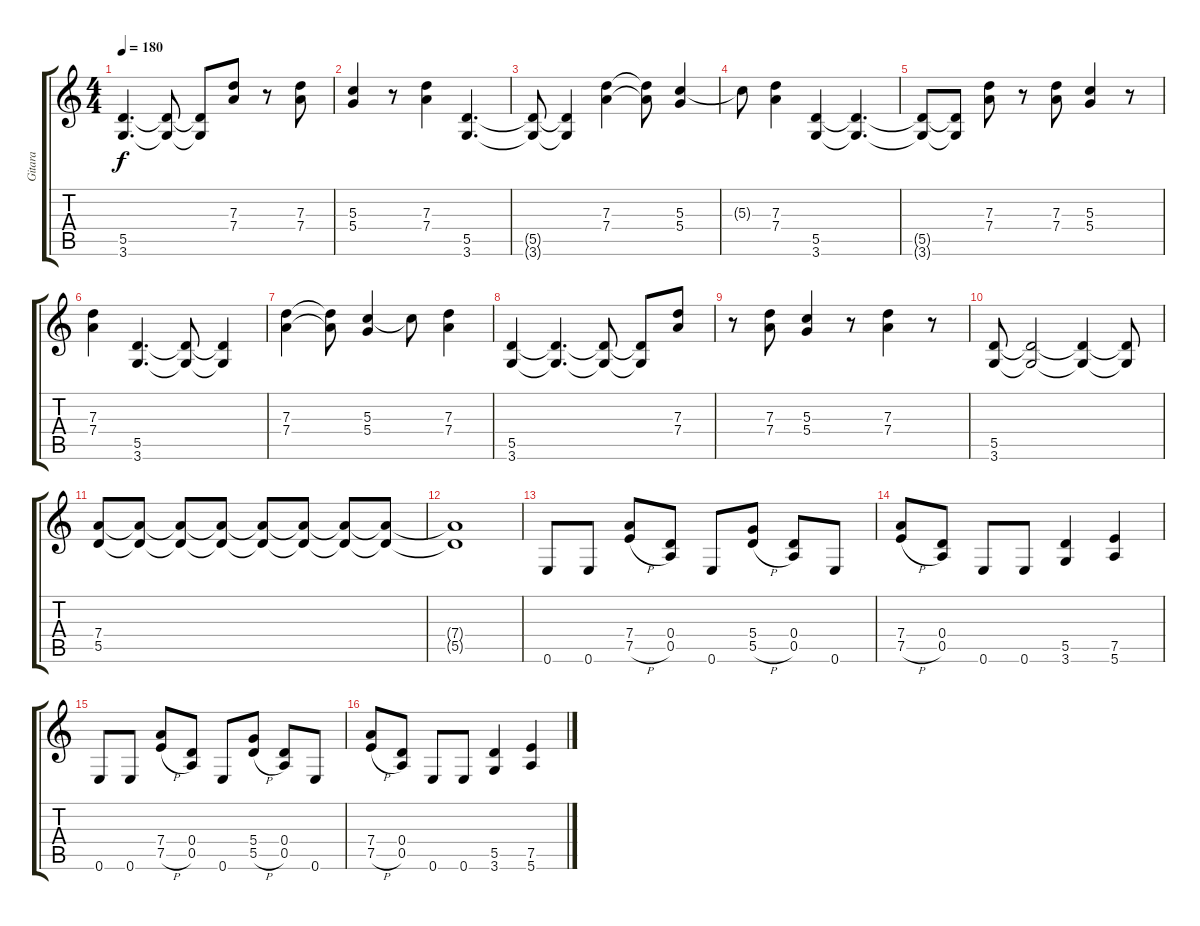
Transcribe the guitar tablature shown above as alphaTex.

\track ("Gitara" "Gitara") {instrument overdrivenguitar}
\staff {score tabs}
\tuning (E4 B3 G3 D3 A2 E2) {hide}
\ts (4 4)
\tempo 180
\clef g2
\ks c
(5.5{t} 3.6{t}).4{d dy f} (5.5{t} 3.6{t}).8 (5.5{t} 3.6{t}).8 (7.3 7.4).8 r.8 (7.3 7.4).8 |
(5.3 5.4).4 r.8 (7.3 7.4).4 (5.5 3.6).4{d} |
(5.5{t} 3.6{t}).8 (5.5{t} 3.6{t}).4 (7.3 7.4).4 (7.3{t} 7.4{t}).8 (5.3 5.4).4 |
5.3{t}.8 (7.3 7.4).4 (5.5 3.6).4 (5.5{t} 3.6{t}).4{d} |
(5.5{t} 3.6{t}).8 (5.5{t} 3.6{t}).8 (7.3 7.4).8 r.8 (7.3 7.4).8 (5.3 5.4).4 r.8 |
(7.3 7.4).4 (5.5 3.6).4{d} (5.5{t} 3.6{t}).8 (5.5{t} 3.6{t}).4 |
(7.3 7.4).4 (7.3{t} 7.4{t}).8 (5.3 5.4).4 5.3{t}.8 (7.3 7.4).4 |
(5.5 3.6).4 (5.5{t} 3.6{t}).4{d} (5.5{t} 3.6{t}).8 (5.5{t} 3.6{t}).8 (7.3 7.4).8 |
r.8 (7.3 7.4).8 (5.3 5.4).4 r.8 (7.3 7.4).4 r.8 |
(5.5 3.6).8 (5.5{t} 3.6{t}).2 (5.5{t} 3.6{t}).4 (5.5{t} 3.6{t}).8 |
(7.4 5.5).8 (7.4{t} 5.5{t}).8 (7.4{t} 5.5{t}).8 (7.4{t} 5.5{t}).8 (7.4{t} 5.5{t}).8 (7.4{t} 5.5{t}).8 (7.4{t} 5.5{t}).8 (7.4{t} 5.5{t}).8 |
(7.4{t} 5.5{t}).1 |
0.6.8 0.6.8 (7.4 7.5{h}).8 (0.4 0.5).8 0.6.8 (5.4 5.5{h}).8 (0.4 0.5).8 0.6.8 |
(7.4 7.5{h}).8 (0.4 0.5).8 0.6.8 0.6.8 (5.5 3.6).4 (7.5 5.6).4 |
0.6.8 0.6.8 (7.4 7.5{h}).8 (0.4 0.5).8 0.6.8 (5.4 5.5{h}).8 (0.4 0.5).8 0.6.8 |
(7.4 7.5{h}).8 (0.4 0.5).8 0.6.8 0.6.8 (5.5 3.6).4 (7.5 5.6).4
